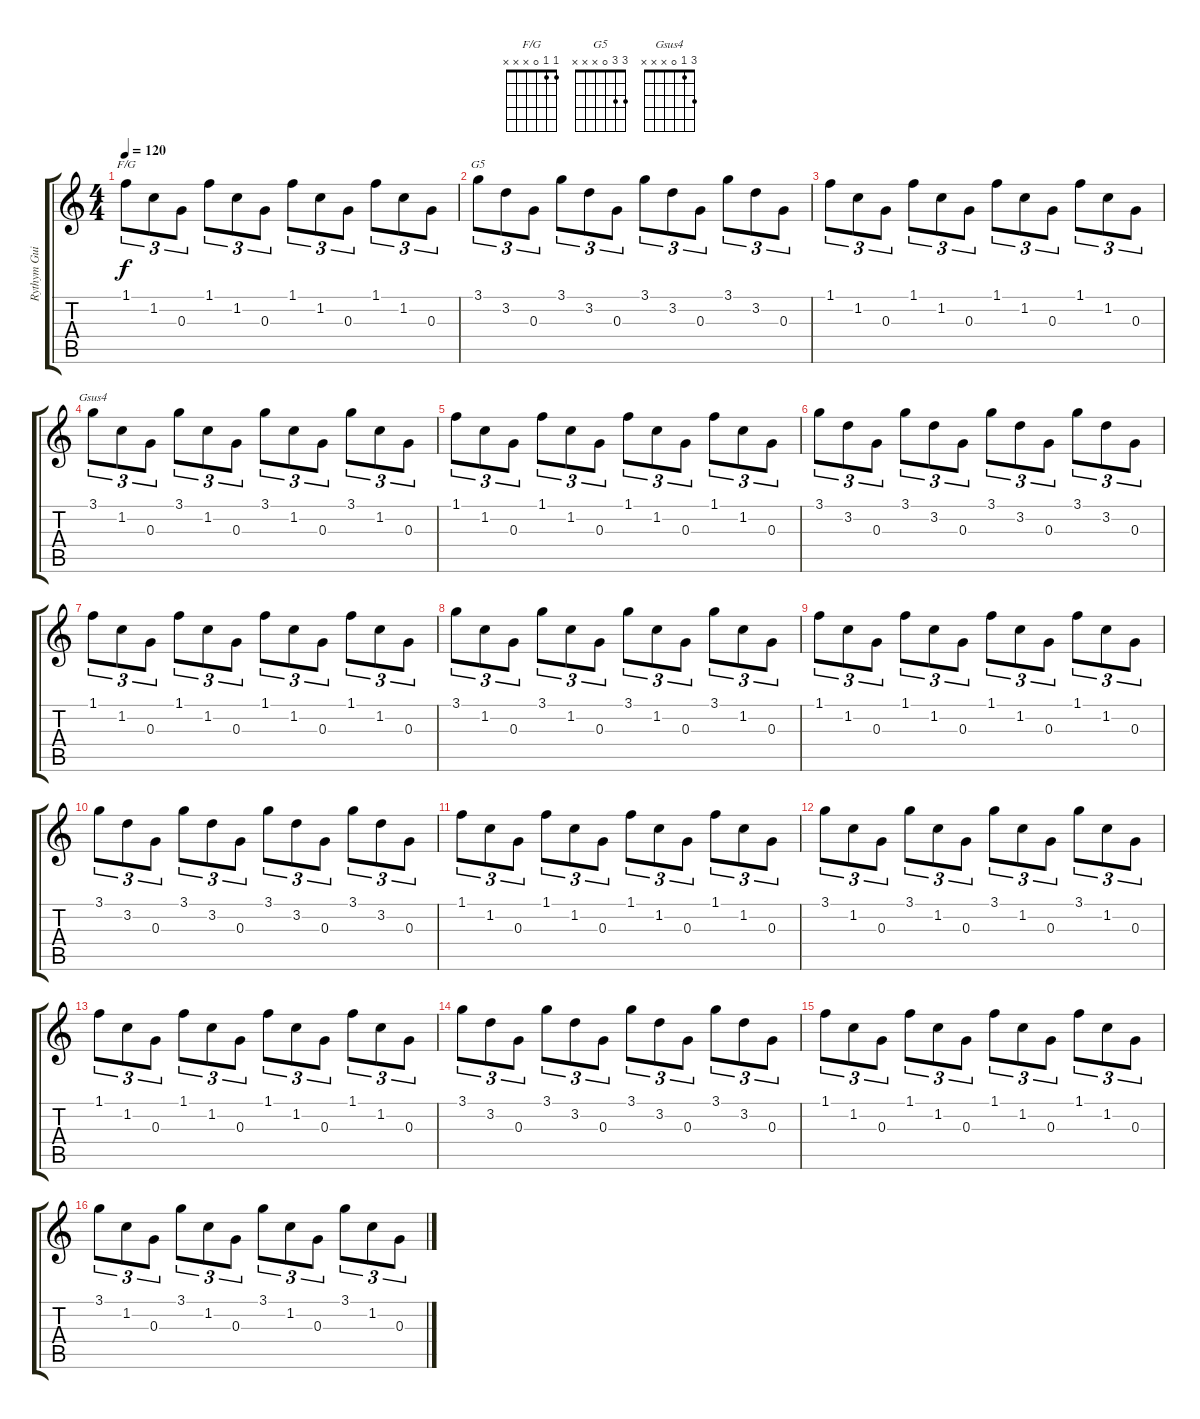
\track ("Rythym Guitar" "Rythym Gui") {instrument acousticguitarsteel}
\staff {score tabs}
\tuning (E4 B3 G3 D3 A2 E2) {hide}
\chord ("F/G" 1 1 0 x x x)
\chord ("G5" 3 3 0 x x x)
\chord ("Gsus4" 3 1 0 x x x)
\ts (4 4)
\tempo 120
\clef g2
\ks c
1.1.8{tu (3 2) ch "F/G" dy f} 1.2.8{tu (3 2)} 0.3.8{tu (3 2)} 1.1.8{tu (3 2)} 1.2.8{tu (3 2)} 0.3.8{tu (3 2)} 1.1.8{tu (3 2)} 1.2.8{tu (3 2)} 0.3.8{tu (3 2)} 1.1.8{tu (3 2)} 1.2.8{tu (3 2)} 0.3.8{tu (3 2)} |
3.1.8{tu (3 2) ch "G5"} 3.2.8{tu (3 2)} 0.3.8{tu (3 2)} 3.1.8{tu (3 2)} 3.2.8{tu (3 2)} 0.3.8{tu (3 2)} 3.1.8{tu (3 2)} 3.2.8{tu (3 2)} 0.3.8{tu (3 2)} 3.1.8{tu (3 2)} 3.2.8{tu (3 2)} 0.3.8{tu (3 2)} |
1.1.8{tu (3 2)} 1.2.8{tu (3 2)} 0.3.8{tu (3 2)} 1.1.8{tu (3 2)} 1.2.8{tu (3 2)} 0.3.8{tu (3 2)} 1.1.8{tu (3 2)} 1.2.8{tu (3 2)} 0.3.8{tu (3 2)} 1.1.8{tu (3 2)} 1.2.8{tu (3 2)} 0.3.8{tu (3 2)} |
3.1.8{tu (3 2) ch "Gsus4"} 1.2.8{tu (3 2)} 0.3.8{tu (3 2)} 3.1.8{tu (3 2)} 1.2.8{tu (3 2)} 0.3.8{tu (3 2)} 3.1.8{tu (3 2)} 1.2.8{tu (3 2)} 0.3.8{tu (3 2)} 3.1.8{tu (3 2)} 1.2.8{tu (3 2)} 0.3.8{tu (3 2)} |
1.1.8{tu (3 2)} 1.2.8{tu (3 2)} 0.3.8{tu (3 2)} 1.1.8{tu (3 2)} 1.2.8{tu (3 2)} 0.3.8{tu (3 2)} 1.1.8{tu (3 2)} 1.2.8{tu (3 2)} 0.3.8{tu (3 2)} 1.1.8{tu (3 2)} 1.2.8{tu (3 2)} 0.3.8{tu (3 2)} |
3.1.8{tu (3 2)} 3.2.8{tu (3 2)} 0.3.8{tu (3 2)} 3.1.8{tu (3 2)} 3.2.8{tu (3 2)} 0.3.8{tu (3 2)} 3.1.8{tu (3 2)} 3.2.8{tu (3 2)} 0.3.8{tu (3 2)} 3.1.8{tu (3 2)} 3.2.8{tu (3 2)} 0.3.8{tu (3 2)} |
1.1.8{tu (3 2)} 1.2.8{tu (3 2)} 0.3.8{tu (3 2)} 1.1.8{tu (3 2)} 1.2.8{tu (3 2)} 0.3.8{tu (3 2)} 1.1.8{tu (3 2)} 1.2.8{tu (3 2)} 0.3.8{tu (3 2)} 1.1.8{tu (3 2)} 1.2.8{tu (3 2)} 0.3.8{tu (3 2)} |
3.1.8{tu (3 2)} 1.2.8{tu (3 2)} 0.3.8{tu (3 2)} 3.1.8{tu (3 2)} 1.2.8{tu (3 2)} 0.3.8{tu (3 2)} 3.1.8{tu (3 2)} 1.2.8{tu (3 2)} 0.3.8{tu (3 2)} 3.1.8{tu (3 2)} 1.2.8{tu (3 2)} 0.3.8{tu (3 2)} |
1.1.8{tu (3 2)} 1.2.8{tu (3 2)} 0.3.8{tu (3 2)} 1.1.8{tu (3 2)} 1.2.8{tu (3 2)} 0.3.8{tu (3 2)} 1.1.8{tu (3 2)} 1.2.8{tu (3 2)} 0.3.8{tu (3 2)} 1.1.8{tu (3 2)} 1.2.8{tu (3 2)} 0.3.8{tu (3 2)} |
3.1.8{tu (3 2)} 3.2.8{tu (3 2)} 0.3.8{tu (3 2)} 3.1.8{tu (3 2)} 3.2.8{tu (3 2)} 0.3.8{tu (3 2)} 3.1.8{tu (3 2)} 3.2.8{tu (3 2)} 0.3.8{tu (3 2)} 3.1.8{tu (3 2)} 3.2.8{tu (3 2)} 0.3.8{tu (3 2)} |
1.1.8{tu (3 2)} 1.2.8{tu (3 2)} 0.3.8{tu (3 2)} 1.1.8{tu (3 2)} 1.2.8{tu (3 2)} 0.3.8{tu (3 2)} 1.1.8{tu (3 2)} 1.2.8{tu (3 2)} 0.3.8{tu (3 2)} 1.1.8{tu (3 2)} 1.2.8{tu (3 2)} 0.3.8{tu (3 2)} |
3.1.8{tu (3 2)} 1.2.8{tu (3 2)} 0.3.8{tu (3 2)} 3.1.8{tu (3 2)} 1.2.8{tu (3 2)} 0.3.8{tu (3 2)} 3.1.8{tu (3 2)} 1.2.8{tu (3 2)} 0.3.8{tu (3 2)} 3.1.8{tu (3 2)} 1.2.8{tu (3 2)} 0.3.8{tu (3 2)} |
1.1.8{tu (3 2)} 1.2.8{tu (3 2)} 0.3.8{tu (3 2)} 1.1.8{tu (3 2)} 1.2.8{tu (3 2)} 0.3.8{tu (3 2)} 1.1.8{tu (3 2)} 1.2.8{tu (3 2)} 0.3.8{tu (3 2)} 1.1.8{tu (3 2)} 1.2.8{tu (3 2)} 0.3.8{tu (3 2)} |
3.1.8{tu (3 2)} 3.2.8{tu (3 2)} 0.3.8{tu (3 2)} 3.1.8{tu (3 2)} 3.2.8{tu (3 2)} 0.3.8{tu (3 2)} 3.1.8{tu (3 2)} 3.2.8{tu (3 2)} 0.3.8{tu (3 2)} 3.1.8{tu (3 2)} 3.2.8{tu (3 2)} 0.3.8{tu (3 2)} |
1.1.8{tu (3 2)} 1.2.8{tu (3 2)} 0.3.8{tu (3 2)} 1.1.8{tu (3 2)} 1.2.8{tu (3 2)} 0.3.8{tu (3 2)} 1.1.8{tu (3 2)} 1.2.8{tu (3 2)} 0.3.8{tu (3 2)} 1.1.8{tu (3 2)} 1.2.8{tu (3 2)} 0.3.8{tu (3 2)} |
3.1.8{tu (3 2)} 1.2.8{tu (3 2)} 0.3.8{tu (3 2)} 3.1.8{tu (3 2)} 1.2.8{tu (3 2)} 0.3.8{tu (3 2)} 3.1.8{tu (3 2)} 1.2.8{tu (3 2)} 0.3.8{tu (3 2)} 3.1.8{tu (3 2)} 1.2.8{tu (3 2)} 0.3.8{tu (3 2)}
